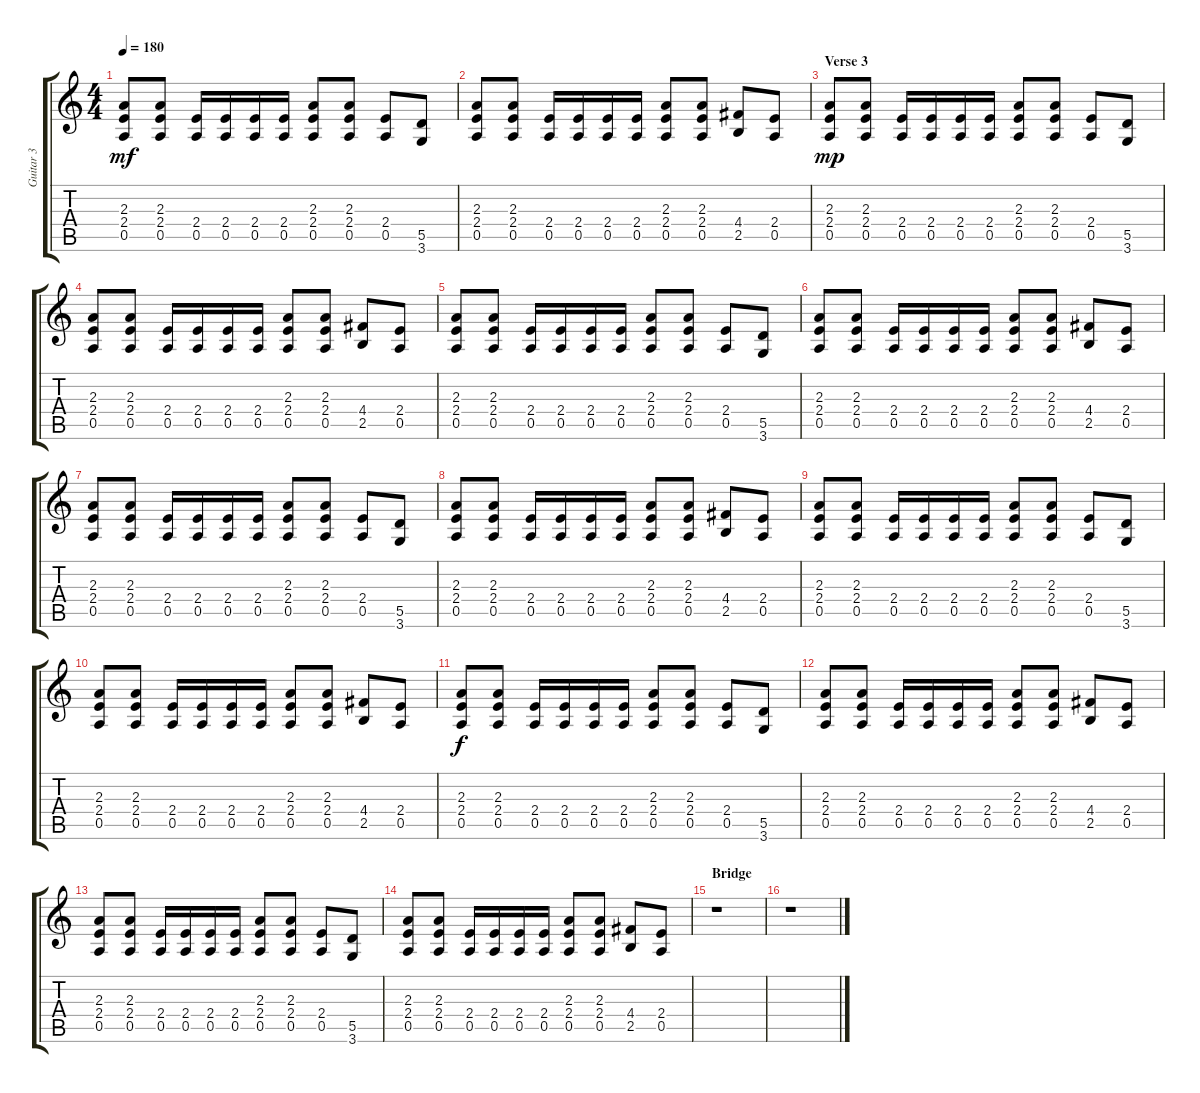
\track ("Guitar 3" "Guitar 3") {instrument overdrivenguitar}
\staff {score tabs}
\tuning (E4 B3 G3 D3 A2 E2) {hide}
\ts (4 4)
\tempo 180
\clef g2
\ks c
(2.3 2.4 0.5).8{dy mf} (2.3 2.4 0.5).8 (2.4 0.5).16 (2.4 0.5).16 (2.4 0.5).16 (2.4 0.5).16 (2.3 2.4 0.5).8 (2.3 2.4 0.5).8 (2.4 0.5).8 (5.5 3.6).8 |
(2.3 2.4 0.5).8 (2.3 2.4 0.5).8 (2.4 0.5).16 (2.4 0.5).16 (2.4 0.5).16 (2.4 0.5).16 (2.3 2.4 0.5).8 (2.3 2.4 0.5).8 (4.4 2.5).8 (2.4 0.5).8 |
\section ("" "Verse 3")
(2.3 2.4 0.5).8{dy mp} (2.3 2.4 0.5).8 (2.4 0.5).16 (2.4 0.5).16 (2.4 0.5).16 (2.4 0.5).16 (2.3 2.4 0.5).8 (2.3 2.4 0.5).8 (2.4 0.5).8 (5.5 3.6).8 |
(2.3 2.4 0.5).8 (2.3 2.4 0.5).8 (2.4 0.5).16 (2.4 0.5).16 (2.4 0.5).16 (2.4 0.5).16 (2.3 2.4 0.5).8 (2.3 2.4 0.5).8 (4.4 2.5).8 (2.4 0.5).8 |
(2.3 2.4 0.5).8 (2.3 2.4 0.5).8 (2.4 0.5).16 (2.4 0.5).16 (2.4 0.5).16 (2.4 0.5).16 (2.3 2.4 0.5).8 (2.3 2.4 0.5).8 (2.4 0.5).8 (5.5 3.6).8 |
(2.3 2.4 0.5).8 (2.3 2.4 0.5).8 (2.4 0.5).16 (2.4 0.5).16 (2.4 0.5).16 (2.4 0.5).16 (2.3 2.4 0.5).8 (2.3 2.4 0.5).8 (4.4 2.5).8 (2.4 0.5).8 |
(2.3 2.4 0.5).8 (2.3 2.4 0.5).8 (2.4 0.5).16 (2.4 0.5).16 (2.4 0.5).16 (2.4 0.5).16 (2.3 2.4 0.5).8 (2.3 2.4 0.5).8 (2.4 0.5).8 (5.5 3.6).8 |
(2.3 2.4 0.5).8 (2.3 2.4 0.5).8 (2.4 0.5).16 (2.4 0.5).16 (2.4 0.5).16 (2.4 0.5).16 (2.3 2.4 0.5).8 (2.3 2.4 0.5).8 (4.4 2.5).8 (2.4 0.5).8 |
(2.3 2.4 0.5).8 (2.3 2.4 0.5).8 (2.4 0.5).16 (2.4 0.5).16 (2.4 0.5).16 (2.4 0.5).16 (2.3 2.4 0.5).8 (2.3 2.4 0.5).8 (2.4 0.5).8 (5.5 3.6).8 |
(2.3 2.4 0.5).8 (2.3 2.4 0.5).8 (2.4 0.5).16 (2.4 0.5).16 (2.4 0.5).16 (2.4 0.5).16 (2.3 2.4 0.5).8 (2.3 2.4 0.5).8 (4.4 2.5).8 (2.4 0.5).8 |
(2.3 2.4 0.5).8{dy f} (2.3 2.4 0.5).8 (2.4 0.5).16 (2.4 0.5).16 (2.4 0.5).16 (2.4 0.5).16 (2.3 2.4 0.5).8 (2.3 2.4 0.5).8 (2.4 0.5).8 (5.5 3.6).8 |
(2.3 2.4 0.5).8 (2.3 2.4 0.5).8 (2.4 0.5).16 (2.4 0.5).16 (2.4 0.5).16 (2.4 0.5).16 (2.3 2.4 0.5).8 (2.3 2.4 0.5).8 (4.4 2.5).8 (2.4 0.5).8 |
(2.3 2.4 0.5).8 (2.3 2.4 0.5).8 (2.4 0.5).16 (2.4 0.5).16 (2.4 0.5).16 (2.4 0.5).16 (2.3 2.4 0.5).8 (2.3 2.4 0.5).8 (2.4 0.5).8 (5.5 3.6).8 |
(2.3 2.4 0.5).8 (2.3 2.4 0.5).8 (2.4 0.5).16 (2.4 0.5).16 (2.4 0.5).16 (2.4 0.5).16 (2.3 2.4 0.5).8 (2.3 2.4 0.5).8 (4.4 2.5).8 (2.4 0.5).8 |
\section ("" "Bridge")
r.1 |
r.1
